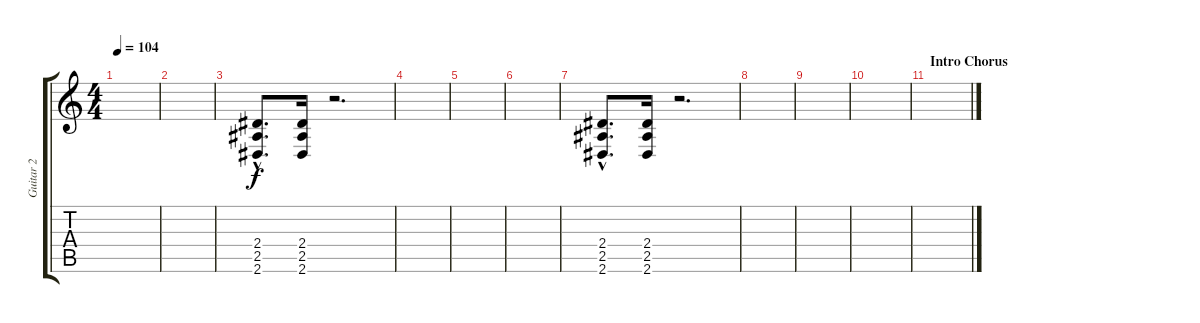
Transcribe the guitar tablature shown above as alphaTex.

\track ("Guitar 2" "Guitar 2") {instrument distortionguitar}
\staff {score tabs}
\tuning (Eb4 Bb3 Gb3 Db3 Ab2 Db2) {hide}
\ts (4 4)
\tempo 104
\clef g2
\ks c
|
|
(2.4{hac} 2.5{hac} 2.6{hac}).8{d} (2.4 2.5 2.6).16 r.2{d} |
|
|
|
(2.4{hac} 2.5{hac} 2.6{hac}).8{d} (2.4 2.5 2.6).16 r.2{d} |
|
|
|
\section ("" "Intro Chorus")
